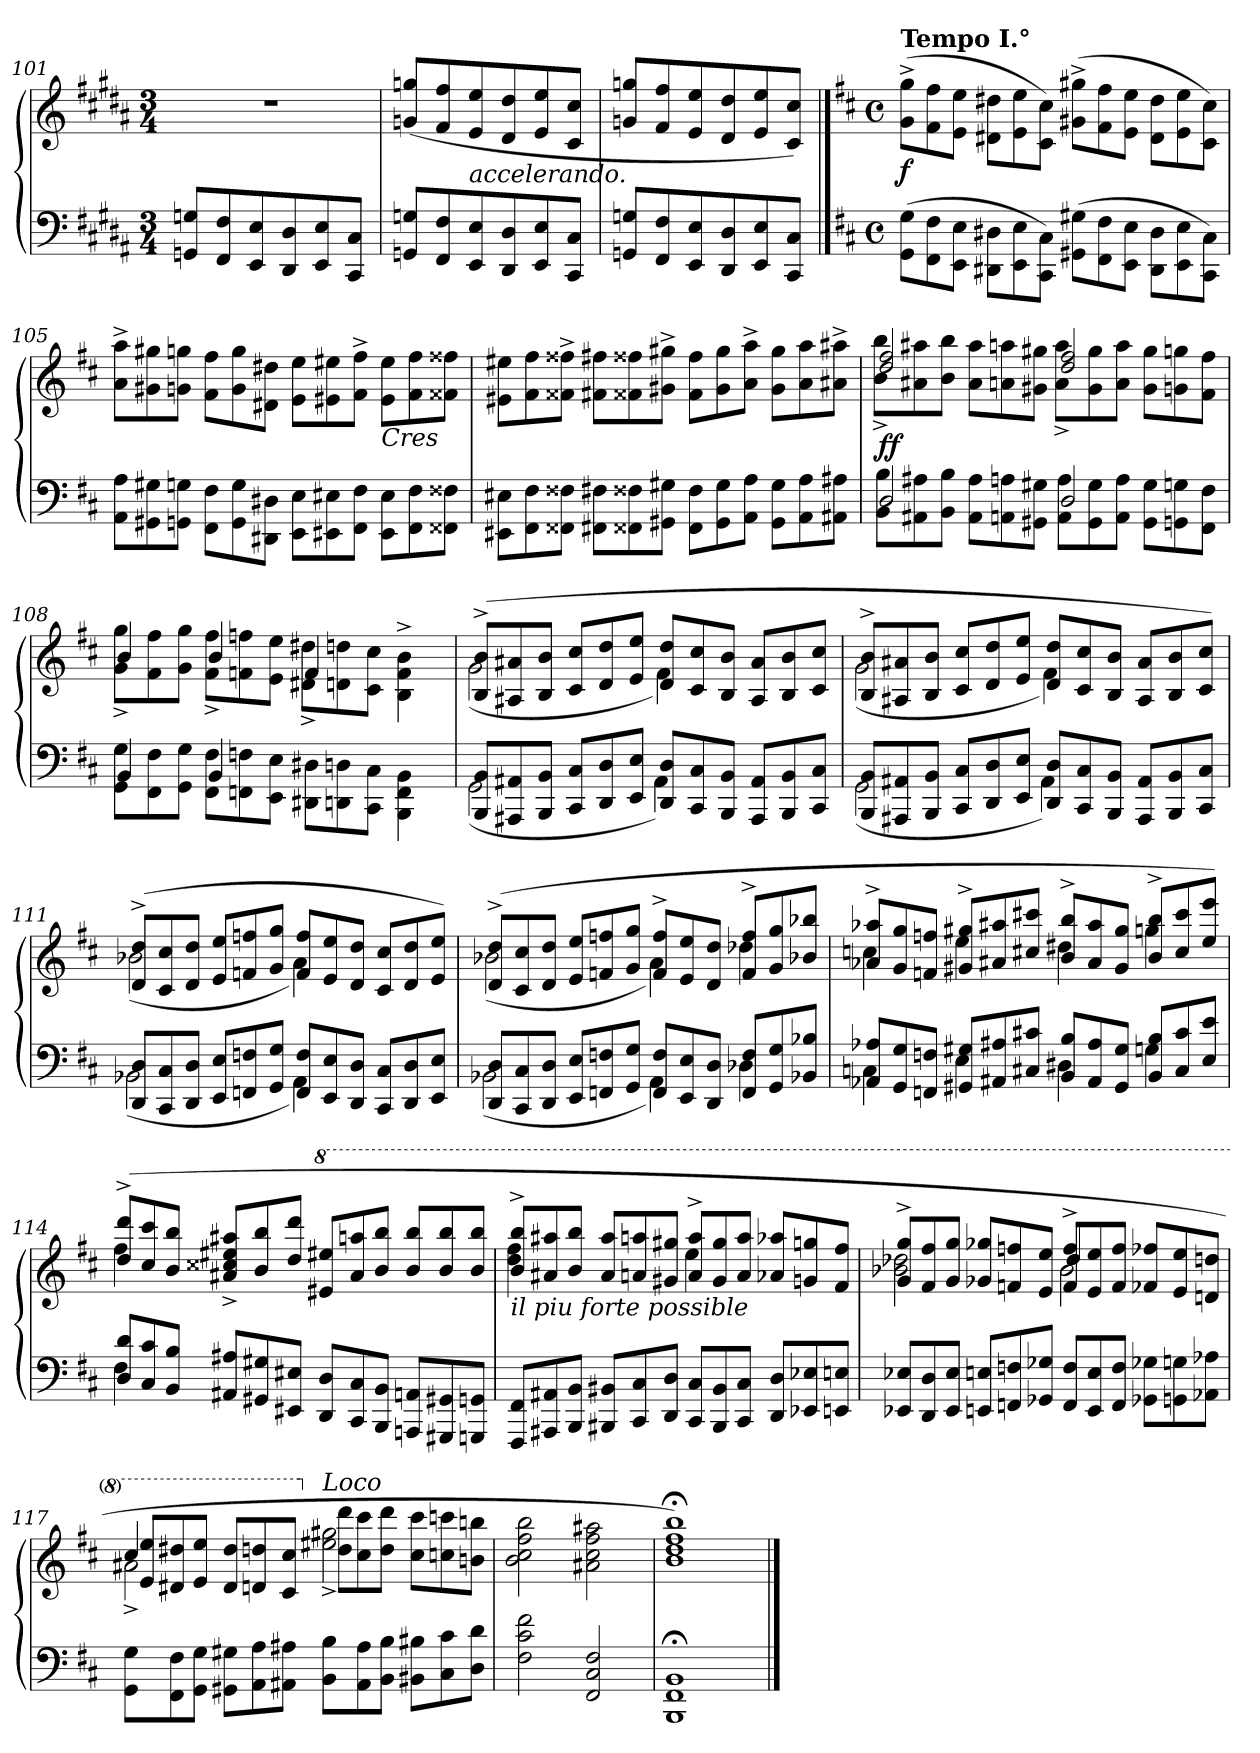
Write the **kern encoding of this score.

**kern	**kern	**dynam
*part1	*part1	*part1
*staff2	*staff1	*staff1/2
*clefF4	*clefG2	*
*k[f#c#g#d#a#]	*k[f#c#g#d#a#]	*
*M3/4	*M3/4	*
=101	=101	=101
8GGn 8GnL	2.rdd	.
8FF# 8F#	.	.
8EE 8E	.	.
8DD# 8D#	.	.
8EE 8E	.	.
8CC# 8C#J	.	.
=102	=102	=102
8GGn 8GnL	(>8gn 8ggnL	.
8FF# 8F#	8f# 8ff#	.
!LO:TX:a:i:t=accelerando.	!	!
8EE 8E	8e 8ee	.
8DD# 8D#	8d# 8dd#	.
8EE 8E	8e 8ee	.
8CC# 8C#J	8c# 8cc#J	.
=103	=103	=103
8GGn 8GnL	8gn 8ggnL	.
8FF# 8F#	8f# 8ff#	.
8EE 8E	8e 8ee	.
8DD# 8D#	8d# 8dd#	.
8EE 8E	8e 8ee	.
8CC# 8C#J	8c# 8cc#J)	.
==104	==104	==104
*k[f#c#]	*k[f#c#]	*
*M2/2	*M2/2	*
*met(c)	*met(c)	*
*Xtuplet	*Xtuplet	*
!	!LO:TX:a:B:t=Tempo I.°	!
(>12GG\ 12G\L	(>12g^< 12gg^<L	f
12FF# 12F#	12f# 12ff#	.
12EE 12EJ	12e 12eeJ	.
12DD#X\ 12D#X\L	12d#X\ 12dd#X\L	.
12EE 12E	12e 12ee	.
12CC# 12C#J)	12c# 12cc#J)	.
(>12GG#X\ 12G#X\L	(12g#X^< 12gg#X^<L	.
12FF# 12F#	12f# 12ff#	.
12EE 12EJ	12e 12eeJ	.
12DD#\ 12D#\L	12d#\ 12dd#\L	.
12EE 12E	12e 12ee	.
12CC# 12C#J)	12c# 12cc#J)	.
=105	=105	=105
12AA\ 12A\L	12a^< 12aa^<L	.
12GG#X 12G#X	12g#X 12gg#X	.
12GGn 12GnJ	12gn 12ggnJ	.
12FF#\ 12F#\L	12f# 12ff#L	.
12GG 12G	12g 12gg	.
12DD#X 12D#XJ	12d#X 12dd#XJ	.
12EE\ 12E\L	12e\ 12ee\L	.
12EE#X 12E#X	12e#X\ 12ee#X\	.
12FF# 12F#J	12f#^<\ 12ff#^<\J	.
!	!LO:TX:c:i:t=Cres	!
12EE#\ 12E#\L	12e# 12ee#L	.
12FF# 12F#	12f# 12ff#	.
12FF##X 12F##XJ	12f##X 12ff##XJ	.
=106	=106	=106
12EE#X\ 12E#X\L	12e#X 12ee#XL	.
12FF# 12F#	12f# 12ff#	.
12FF##X 12F##XJ	12f##X^< 12ff##X^<J	.
12FF#X\ 12F#X\L	12f#X 12ff#XL	.
12FF##X 12F##X	12f##X 12ff##X	.
12GG#X 12G#XJ	12g#X^< 12gg#X^<J	.
12FF##\ 12F##\L	12f## 12ff##L	.
12GG# 12G#	12g# 12gg#	.
12AA 12AJ	12a^< 12aa^<J	.
12GG#\ 12G#\L	12g# 12gg#L	.
12AA 12A	12a 12aa	.
12AA#X 12A#XJ	12a#X^< 12aa#X^<J	.
=107	=107	=107
*^	*^	*
2D	12BB 12BL	2dd 2ff#	12b^< 12bb^<L	ff
.	12AA#X 12A#X	.	12a#X 12aa#X	.
.	12BB 12BJ	.	12b 12bbJ	.
.	12AA# 12A#L	.	12a# 12aa#L	.
.	12AAn 12An	.	12an 12aan	.
.	12GG#X 12G#XJ	.	12g#X 12gg#XJ	.
2D	12AA 12AL	2dd 2ff#	12a^< 12aa^<L	.
.	12GG# 12G#	.	12g# 12gg#	.
.	12AA 12AJ	.	12a 12aaJ	.
.	12GG# 12G#L	.	12g# 12gg#L	.
.	12GGn 12Gn	.	12gn 12ggn	.
.	12FF# 12F#J	.	12f# 12ff#J	.
=108	=108	=108	=108	=108
4BB	12GG 12GL	4b	12g^< 12gg^<L	.
.	12FF# 12F#	.	12f# 12ff#	.
.	12GG 12GJ	.	12g 12ggJ	.
4BB	12FF# 12F#L	4b	12f#^< 12ff#^<L	.
.	12FFn 12Fn	.	12fn 12ffn	.
.	12EE 12EJ	.	12e 12eeJ	.
4ryy	12DD#X\ 12D#X\L	4f	12d#X^< 12dd#X^<L	.
.	12DDn 12Dn	.	12dn 12ddn	.
.	12CC# 12C#J	.	12c# 12cc#J	.
4BBB\ 4FF\ 4BB\	4ryy	4B^<\ 4f^<\ 4b^<\	4ryy	.
=109	=109	=109	=109	=109
12BBB 12BBL	(>2GG	(12B^< 12b^<L	(>2g	.
12AAA#X 12AA#X	.	12A#X 12a#X	.	.
12BBB 12BBJ	.	12B 12bJ	.	.
12CC# 12C#L	.	12c# 12cc#L	.	.
12DD 12D	.	12d 12dd	.	.
12EE 12EJ	.	12e 12eeJ	.	.
12DD 12DL	4AA#)	12d 12ddL	4f#)	.
12CC# 12C#	.	12c# 12cc#	.	.
12BBB 12BBJ	.	12B 12bJ	.	.
12AAA# 12AA#L	4rBBBByy	12A# 12a#L	4rFyy	.
12BBB 12BB	.	12B 12b	.	.
12CC# 12C#J	.	12c# 12cc#J	.	.
=110	=110	=110	=110	=110
12BBB 12BBL	(>2GG	12B^< 12b^<L	(>2g	.
12AAA#X 12AA#X	.	12A#X 12a#X	.	.
12BBB 12BBJ	.	12B 12bJ	.	.
12CC# 12C#L	.	12c# 12cc#L	.	.
12DD 12D	.	12d 12dd	.	.
12EE 12EJ	.	12e 12eeJ	.	.
12DD 12DL	4AA#)	12d 12ddL	4f#)	.
12CC# 12C#	.	12c# 12cc#	.	.
12BBB 12BBJ	.	12B 12bJ	.	.
12AAA# 12AA#L	4rDDDyy	12A# 12a#L	4rDyy	.
12BBB 12BB	.	12B 12b	.	.
12CC# 12C#J	.	12c# 12cc#J)	.	.
=111	=111	=111	=111	=111
12DD 12DL	(>2BB-X	(12d^< 12dd^<L	(>2b-X	.
12CC# 12C#	.	12c# 12cc#	.	.
12DD 12DJ	.	12d 12ddJ	.	.
12EE 12EL	.	12e 12eeL	.	.
12FFn 12Fn	.	12fn 12ffn	.	.
12GG 12GJ	.	12g 12ggJ	.	.
12FF 12FL	4AA)	12f 12ffL	4a)	.
12EE 12E	.	12e 12ee	.	.
12DD 12DJ	.	12d 12ddJ	.	.
12CC# 12C#L	4rDDDyy	12c# 12cc#L	4rFyy	.
12DD 12D	.	12d 12dd	.	.
12EE 12EJ	.	12e 12eeJ)	.	.
=112	=112	=112	=112	=112
12DD 12DL	(>2BB-X	(>12d^< 12dd^<L	(>2b-X	.
12CC# 12C#	.	12c# 12cc#	.	.
12DD 12DJ	.	12d 12ddJ	.	.
12EE 12EL	.	12e 12eeL	.	.
12FFn 12Fn	.	12fn 12ffn	.	.
12GG 12GJ	.	12g 12ggJ	.	.
12FF 12FL	4AA)	12f^< 12ff^<L	4a)	.
12EE 12E	.	12e 12ee	.	.
12DD 12DJ	.	12d 12ddJ	.	.
12FF 12FL	4D-X	12f^< 12ff^<L	4dd-X	.
12GG 12G	.	12g 12gg	.	.
12BB-X 12B-XJ	.	12b-X 12bb-XJ	.	.
=113	=113	=113	=113	=113
12AA-X 12A-XL	4Cn	12a-X^< 12aa-X^<L	4ccn	.
12GG 12G	.	12g 12gg	.	.
12FFn 12FnJ	.	12fn 12ffnJ	.	.
12GG#X 12G#XL	4E	12g#X^< 12gg#X^<L	4ee	.
12AA#X 12A#X	.	12a#X 12aa#X	.	.
12C#X 12c#XJ	.	12cc#X 12ccc#XJ	.	.
12BB 12BL	4D#X	12b^< 12bb^<L	4dd#X	.
12AA# 12A#	.	12a# 12aa#	.	.
12GG# 12G#J	.	12g# 12gg#J	.	.
12BB 12BL	4Gn	12b^< 12bb^<L	4ggn	.
12C# 12c#	.	12cc# 12ccc#	.	.
12E 12eJ	.	12ee 12eeeJ)	.	.
=114	=114	=114	=114	=114
12D 12dL	4F#	(12dd^< 12ddd^<L	4ff#	.
12C# 12c#	.	12cc# 12ccc#	.	.
12BB 12BJ	.	12b 12bbJ	.	.
12AA#X 12A#XL	2.rCCyy	12a#X^</ 12cc##X^</ 12ee#X^</ 12aa#X^</L	2.rcyy	.
12GG#X 12G#X	.	12b 12bb	.	.
12EE#X 12E#XJ	.	12dd 12dddJ	.	.
*	*	*8va	*	*
12DD 12DL	.	12ee#X/ 12eee#X/L	.	.
12CC# 12C#	.	12aa# 12aaa	.	.
12BBB 12BBJ	.	12bb 12bbbJ	.	.
12AAAn 12AAnL	.	12bb/ 12bbb/L	.	.
12GGG#X 12GG#X	.	12bb 12bbb	.	.
12GGGn 12GGnJ	.	12bb 12bbbJ	.	.
*v	*v	*	*	*
=115	=115	=115	=115
!	!LO:TX:b:i:t=il piu forte possible	!	!
12FFF# 12FF#L	12bb^< 12bbb^<L	4ddd 4fff#	.
12AAA#X 12AA#X	12aa#X 12aaa#X	.	.
12BBB 12BBJ	12bb 12bbbJ	.	.
12BBB#X 12BB#XL	12aa#/ 12aaa#/L	4rcyy	.
12CC# 12C#	12aan/ 12aaan/	.	.
12DD 12DJ	12gg#X/ 12ggg#X/J	.	.
12CC# 12C#L	12aa^< 12aaa^<L	4eee	.
12BBB# 12BB#	12gg# 12ggg#	.	.
12CC# 12C#J	12aa 12aaaJ	.	.
12DD 12DL	12aa-X/ 12aaa-X/L	4rAyy	.
12EE-X 12E-X	12ggn/ 12gggn/	.	.
12EEn 12EnJ	12ff#/ 12fff#/J	.	.
=116	=116	=116	=116
*	*	*^	*
12EE-X 12E-XL	12gg^< 12ggg^<L	2bb-X 2ddd-X	2rFyy	.
12DD 12D	12ff# 12fff#	.	.	.
12EE- 12E-J	12gg 12gggJ	.	.	.
12EEn 12EnL	12gg-X 12ggg-XL	.	.	.
12FFn 12Fn	12ffn 12fffn	.	.	.
12GG-X 12G-XJ	12ee 12eeeJ	.	.	.
12FF 12FL	12ff^< 12fff^<L	4ddd-/	2bb-\	.
12EE 12E	12ee 12eee	.	.	.
12FF 12FJ	12ff 12fffJ	.	.	.
12GG-X 12G-XL	12ff-X 12fff-XL	4rAyy	.	.
12GGn 12Gn	12ee 12eee	.	.	.
12AA-X 12A-XJ	12ddn 12dddnJ	.	.	.
=117	=117	=117	=117	=117
12GG\ 12G\L	4ccc#	2aa#X^<	12ee/ 12eee/L	.
12FF#\ 12F#\	.	.	12dd#X/ 12ddd#X/	.
12GG\ 12G\J	.	.	12ee/ 12eee/J	.
12GG#X 12G#XL	2.rbbbyy	.	12dd#/ 12ddd#/L	.
12AA 12A	.	.	12ddn/ 12dddn/	.
12AA#X 12A#XJ	.	.	12cc#/ 12ccc#/J	.
*	*X8va	*	*	*
!	!	!LO:TX:a:i:t=Loco	!	!
12BB 12BL	.	2ee#X^<\ 2gg#X^<\	12dd\ 12ddd\L	.
12AA# 12A#	.	.	12cc#\ 12ccc#\	.
12BB 12BJ	.	.	12dd\ 12ddd\J	.
12BB#X 12B#XL	.	.	12cc#\ 12ccc#\L	.
12C# 12c#	.	.	12ccn\ 12cccn\	.
12D 12dJ	.	.	12bn\ 12bbn\J	.
*	*v	*v	*v	*
=118	=118	=118
2F# 2c# 2f#	2b 2cc# 2ff# 2bb	.
2FF# 2C# 2F#	2a#X 2cc# 2ff# 2aa#X	.
=119	=119	=119
1BBB;< 1FF#;< 1BB;<	1b;< 1dd;< 1ff#;< 1bb;<)	.
==	==	==
*-	*-	*-
